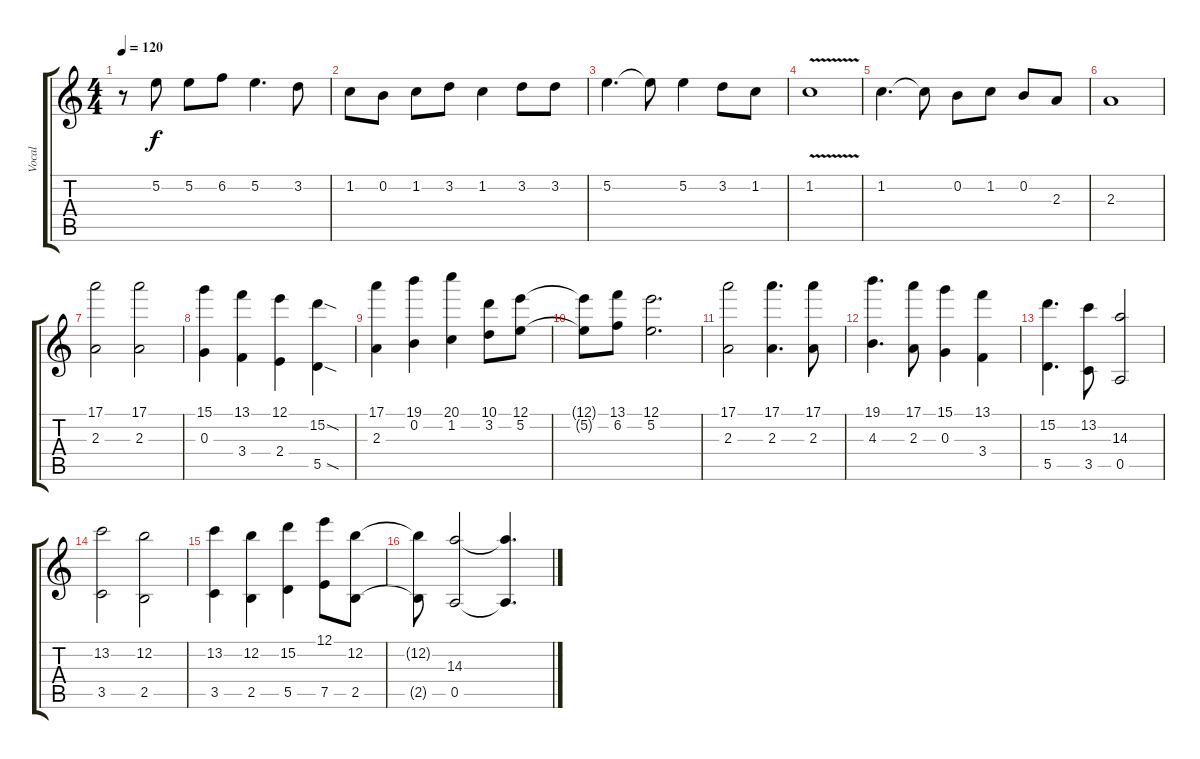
\track ("Vocal" "Vocal") {instrument acousticguitarsteel}
\staff {score tabs}
\tuning (E4 B3 G3 D3 A2 E2) {hide}
\ts (4 4)
\tempo 120
\clef g2
\ks c
r.8{dy f} 5.2.8 5.2.8 6.2.8 5.2.4{d} 3.2.8 |
1.2.8 0.2.8 1.2.8 3.2.8 1.2.4 3.2.8 3.2.8 |
5.2.4{d} 5.2{t}.8 5.2.4 3.2.8 1.2.8 |
1.2{v}.1 |
1.2.4{d} 1.2{t}.8 0.2.8 1.2.8 0.2.8 2.3.8 |
2.3.1 |
(17.1 2.3).2 (17.1 2.3).2 |
(15.1 0.3).4 (13.1 3.4).4 (12.1 2.4).4 (15.2{sod} 5.5{sod}).4 |
(17.1 2.3).4 (19.1 0.2).4 (20.1 1.2).4 (10.1 3.2).8 (12.1 5.2).8 |
(12.1{t} 5.2{t}).8 (13.1 6.2).8 (12.1 5.2).2{d} |
(17.1 2.3).2 (17.1 2.3).4{d} (17.1 2.3).8 |
(19.1 4.3).4{d} (17.1 2.3).8 (15.1 0.3).4 (13.1 3.4).4 |
(15.2 5.5).4{d} (13.2 3.5).8 (14.3 0.5).2 |
(13.2 3.5).2 (12.2 2.5).2 |
(13.2 3.5).4 (12.2 2.5).4 (15.2 5.5).4 (12.1 7.5).8 (12.2 2.5).8 |
(12.2{t} 2.5{t}).8 (14.3 0.5).2 (14.3{t} 0.5{t}).4{d}
